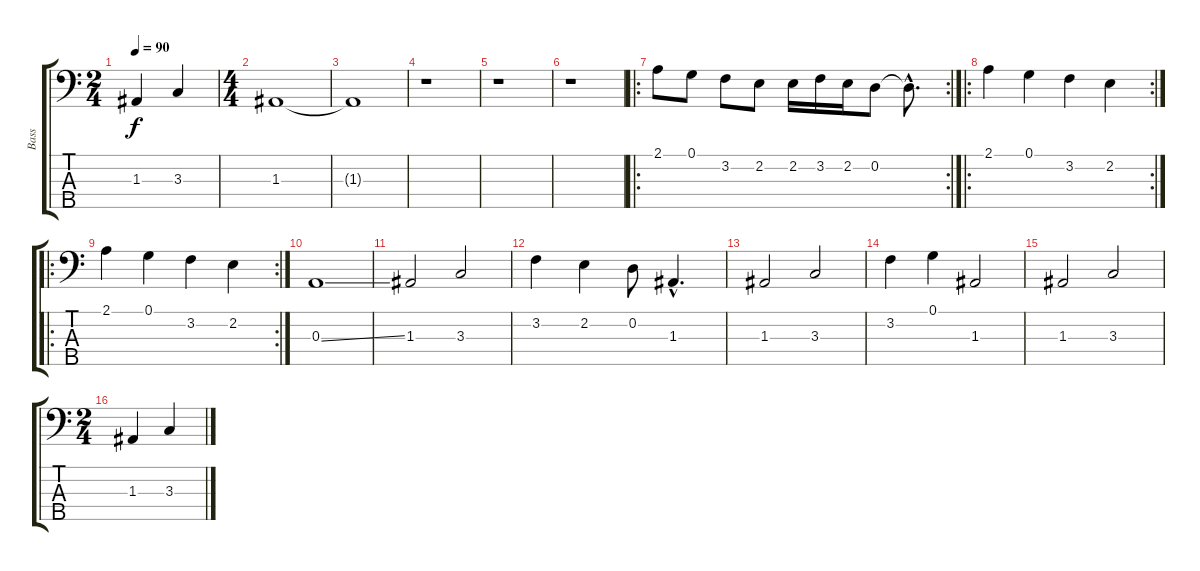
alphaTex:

\track ("Bass" "Bass") {instrument electricbassfinger}
\staff {score tabs}
\tuning (G2 D2 A1 E1 B0) {hide}
\ts (2 4)
\tempo 90
\clef f4
\ks c
1.3.4{dy f} 3.3.4 |
\ts (4 4)
1.3.1 |
1.3{t}.1 |
r.1 |
r.1 |
r.1 |
\ro
\rc 2
2.1.8 0.1.8 3.2.8 2.2.8 2.2.16 3.2.16 2.2.16 0.2.8 0.2{hac t}.8{d} |
\ro
\rc 2
2.1.4 0.1.4 3.2.4 2.2.4 |
\ro
\rc 2
2.1.4 0.1.4 3.2.4 2.2.4 |
0.3{ss}.1 |
1.3.2 3.3.2 |
3.2.4 2.2.4 0.2.8 1.3{hac}.4{d} |
1.3.2 3.3.2 |
3.2.4 0.1.4 1.3.2 |
1.3.2 3.3.2 |
\ts (2 4)
1.3.4 3.3.4
